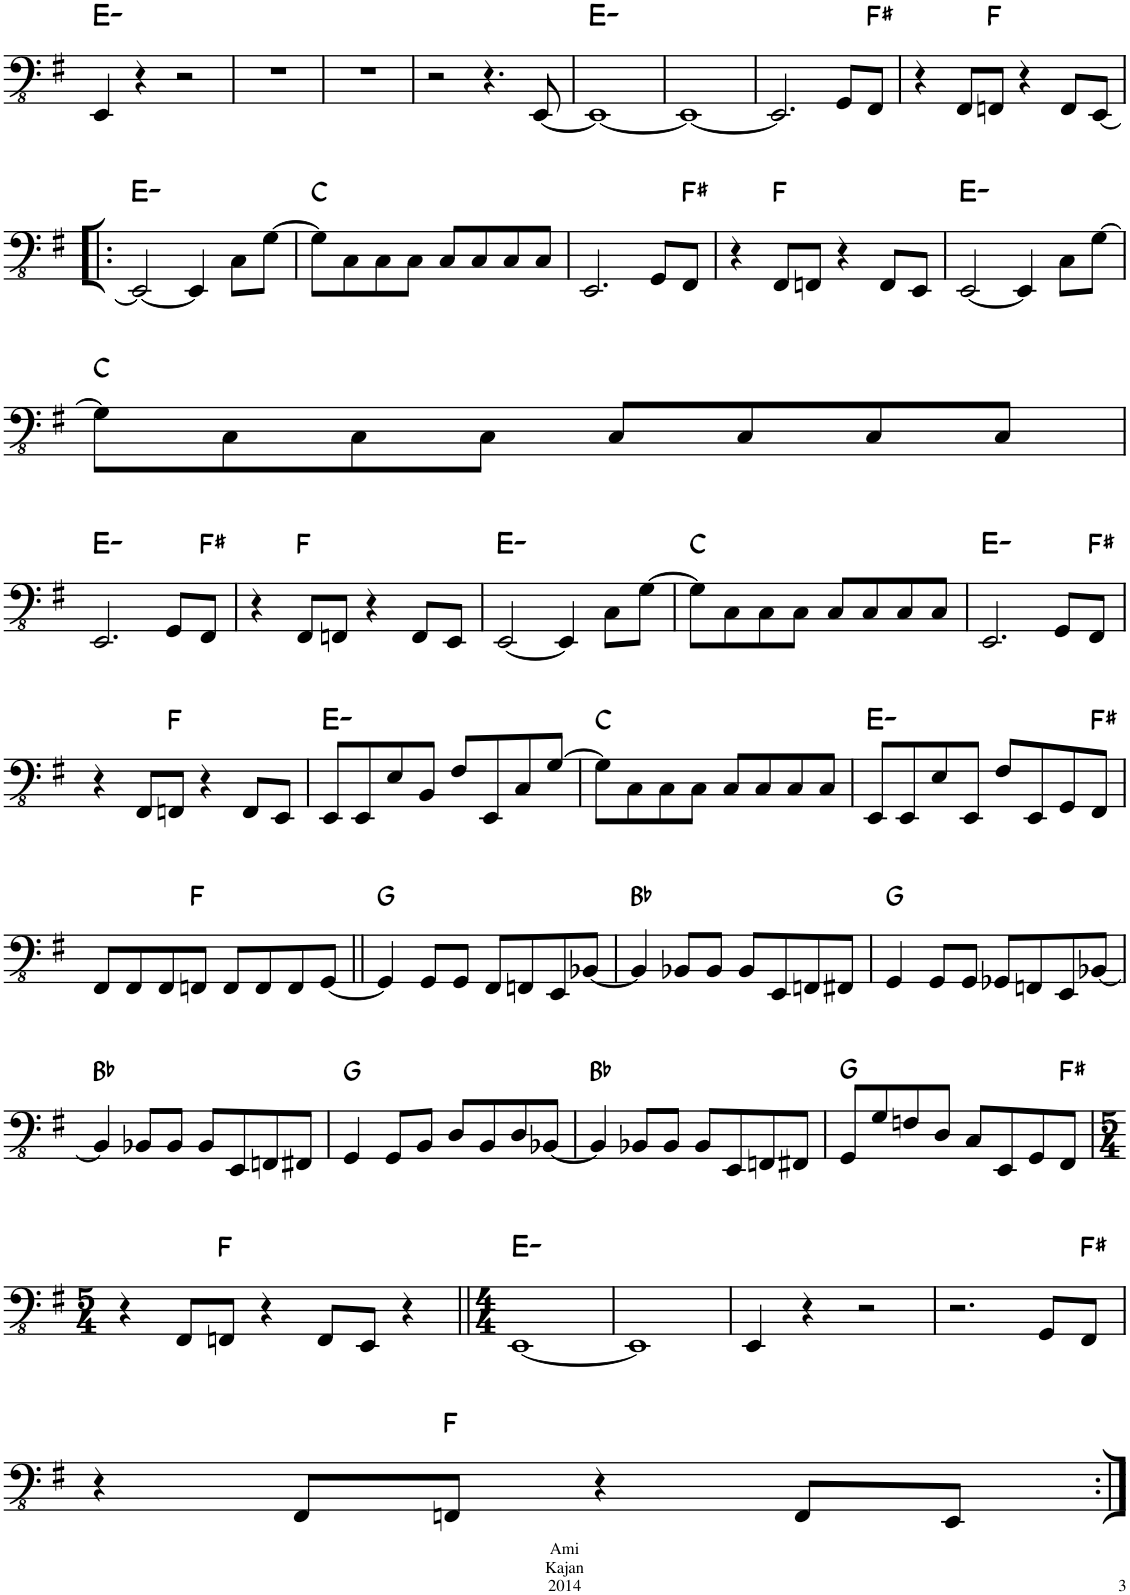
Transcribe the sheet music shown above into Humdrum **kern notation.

**kern	**harte
*part1	*part1
*staff1	*
*I"Fretless Electric Bass	*
!!LO:PB:g=z
*clefFv4	*
*k[f#]	*
*M4/4	*
=46	=46
4EEE/	E:min
4r	.
2r	.
=47	=47
1r	.
=48	=48
1r	.
=49	=49
2r	.
4.r	.
[8EEE/	.
=50	=50
1EEE_	E:min
=51	=51
1EEE_	.
=52	=52
2.EEE/]	.
8GGG/L	.
8FFF#/J	F#:maj
=53	=53
4r	.
8FFF#/L	.
8FFFn/J	F:maj
4r	.
8FFF/L	.
[8EEE/J	.
!!LO:LB:g=z
=54!|:	=54!|:
2EEE/_	E:min
4EEE/]	.
8CC\L	.
[8GG\J	.
=55	=55
8GG\L]	C:maj
8CC\	.
8CC\	.
8CC\J	.
8CC/L	.
8CC/	.
8CC/	.
8CC/J	.
=56	=56
2.EEE/	.
8GGG/L	.
8FFF#/J	F#:maj
=57	=57
4r	.
8FFF#/L	F:maj
8FFFn/J	.
4r	.
8FFF/L	.
8EEE/J	.
=58	=58
[2EEE/	E:min
4EEE/]	.
8CC\L	.
[8GG\J	.
!!LO:LB:g=z
=59	=59
8GG\L]	C:maj
8CC\	.
8CC\	.
8CC\J	.
8CC/L	.
8CC/	.
8CC/	.
8CC/J	.
!!LO:LB:g=z
=60	=60
2.EEE/	E:min
8GGG/L	.
8FFF#/J	F#:maj
=61	=61
4r	.
8FFF#/L	F:maj
8FFFn/J	.
4r	.
8FFF/L	.
8EEE/J	.
=62	=62
[2EEE/	E:min
4EEE/]	.
8CC\L	.
[8GG\J	.
=63	=63
8GG\L]	C:maj
8CC\	.
8CC\	.
8CC\J	.
8CC/L	.
8CC/	.
8CC/	.
8CC/J	.
=64	=64
2.EEE/	E:min
8GGG/L	.
8FFF#/J	F#:maj
!!LO:LB:g=z
=65	=65
4r	.
8FFF#/L	.
8FFFn/J	F:maj
4r	.
8FFF/L	.
8EEE/J	.
=66	=66
8EEE/L	E:min
8EEE/	.
8EE/	.
8BBB/J	.
8FF#/L	.
8EEE/	.
8CC/	.
[8GG/J	.
=67	=67
8GG\L]	C:maj
8CC\	.
8CC\	.
8CC\J	.
8CC/L	.
8CC/	.
8CC/	.
8CC/J	.
=68	=68
8EEE/L	E:min
8EEE/	.
8EE/	.
8EEE/J	.
8FF#/L	.
8EEE/	.
8GGG/	.
8FFF#/J	F#:maj
!!LO:LB:g=z
=69	=69
8FFF#/L	.
8FFF#/	.
8FFF#/	.
8FFFn/J	F:maj
8FFF/L	.
8FFF/	.
8FFF/	.
[8GGG/J	.
=70||	=70||
4GGG/]	G:maj
8GGG/L	.
8GGG/J	.
8FFF#/L	.
8FFFn/	.
8EEE/	.
[8BBB-X/J	.
=71	=71
4BBB-/]	Bb:maj
8BBB-X/L	.
8BBB-/J	.
8BBB-/L	.
8EEE/	.
8FFFn/	.
8FFF#X/J	.
=72	=72
4GGG/	G:maj
8GGG/L	.
8GGG/J	.
8GGG-X/L	.
8FFFn/	.
8EEE/	.
[8BBB-X/J	.
!!LO:LB:g=z
=73	=73
4BBB-/]	Bb:maj
8BBB-X/L	.
8BBB-/J	.
8BBB-/L	.
8EEE/	.
8FFFn/	.
8FFF#X/J	.
=74	=74
4GGG/	G:maj
8GGG/L	.
8BBB/J	.
8DD/L	.
8BBB/	.
8DD/	.
[8BBB-X/J	.
=75	=75
4BBB-/]	Bb:maj
8BBB-X/L	.
8BBB-/J	.
8BBB-/L	.
8EEE/	.
8FFFn/	.
8FFF#X/J	.
=76	=76
8GGG/L	G:maj
8GG/	.
8FFn/	.
8DD/J	.
8CC/L	.
8EEE/	.
8GGG/	.
8FFF#/J	F#:maj
!!LO:LB:g=z
=77	=77
*M5/4	*
4r	.
8FFF#/L	.
8FFFn/J	F:maj
4r	.
8FFF/L	.
8EEE/J	.
4r	.
=78||	=78||
*M4/4	*
[1EEE	E:min
=79	=79
1EEE]	.
=80	=80
4EEE/	.
4r	.
2r	.
=81	=81
2.r	.
8GGG/L	.
8FFF#/J	F#:maj
!!LO:LB:g=z
=82	=82
4r	.
8FFF#/L	.
8FFFn/J	F:maj
4r	.
8FFF/L	.
8EEE/J	.
=:|!	=:|!
*-	*-
